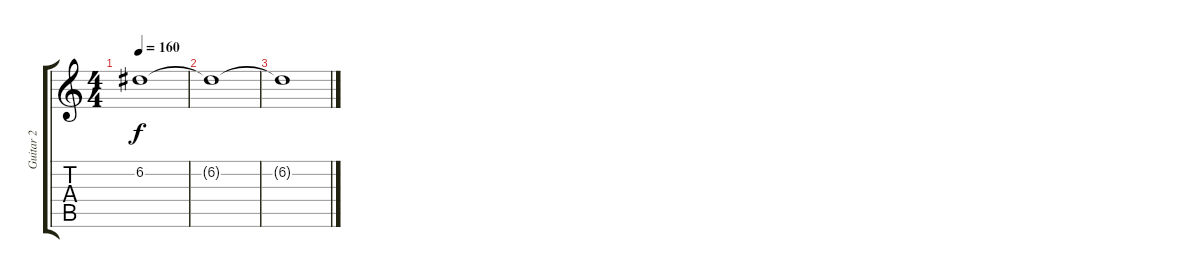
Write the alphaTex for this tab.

\track ("Guitar 2" "Guitar 2") {instrument distortionguitar}
\staff {score tabs}
\tuning (D4 A3 F3 C3 G2 C2) {hide}
\ts (4 4)
\tempo 160
\clef g2
\ks c
6.2{t}.1{dy f} |
6.2{t}.1 |
6.2{t}.1
